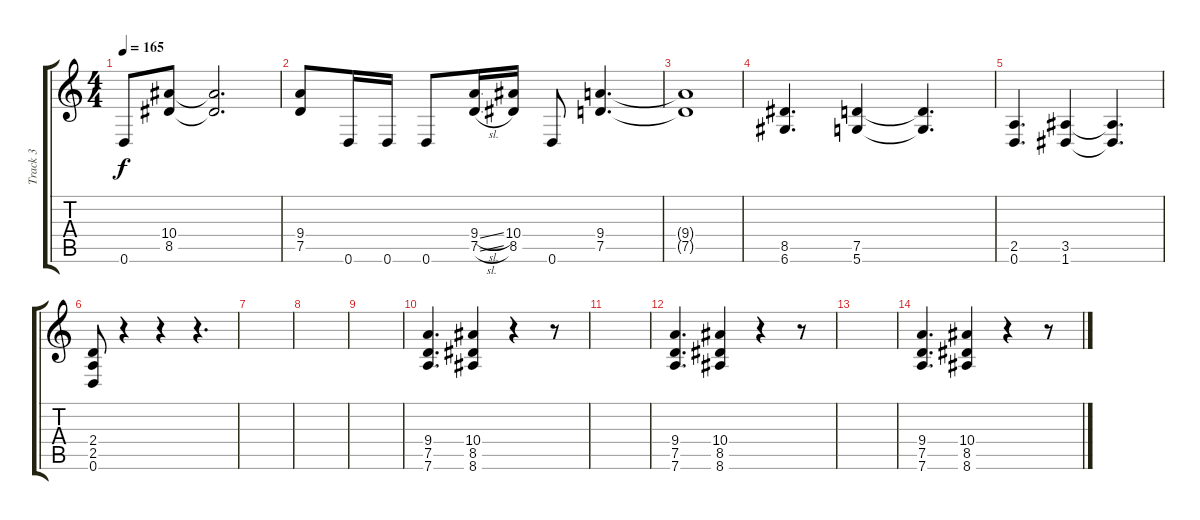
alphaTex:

\track ("Track 3" "Track 3") {instrument overdrivenguitar}
\staff {score tabs}
\tuning (D4 A3 F3 C3 G2 D2) {hide}
\ts (4 4)
\tempo 165
\clef g2
\ks c
0.6.8{dy f} (10.4 8.5).8 (10.4{t} 8.5{t}).2{d} |
(9.4 7.5).8 0.6.16 0.6.16 0.6.8 (9.4{sl} 7.5{sl}).16 (10.4 8.5).16 0.6.8 (9.4 7.5).4{d} |
(9.4{t} 7.5{t}).1 |
(8.5 6.6).4{d} (7.5 5.6).4 (7.5{t} 5.6{t}).4{d} |
(2.5 0.6).4{d} (3.5 1.6).4 (3.5{t} 1.6{t}).4{d} |
(2.4 2.5 0.6).8 r.4 r.4 r.4{d} |
|
|
|
(9.4 7.5 7.6).4{d} (10.4 8.5 8.6).4 r.4 r.8 |
|
(9.4 7.5 7.6).4{d} (10.4 8.5 8.6).4 r.4 r.8 |
|
(9.4 7.5 7.6).4{d} (10.4 8.5 8.6).4 r.4 r.8
